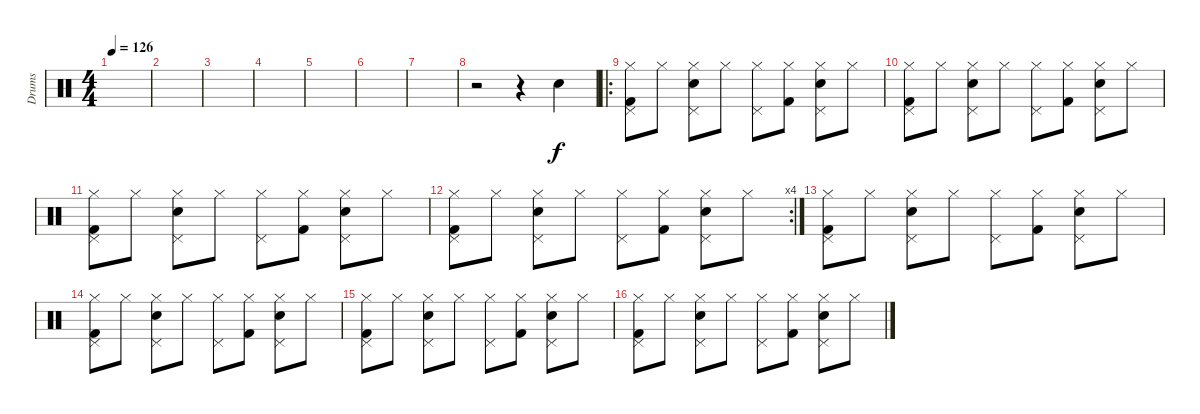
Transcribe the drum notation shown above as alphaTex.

\track ("Drums" "Drums") {instrument percussion}
\staff {score}
\articulation defaults
\ts (4 4)
\tempo 126
\clef neutral
\ks c
|
|
|
|
|
|
|
r.2 r.4 "Snare (hit) 2".4 |
\ro
("Hi-Hat (closed)" "Kick (hit) 2" "Pedal Hi-Hat (hit)").8 "Hi-Hat (closed)".8 ("Hi-Hat (closed)" "Snare (hit) 2" "Pedal Hi-Hat (hit)").8 "Hi-Hat (closed)".8 ("Hi-Hat (closed)" "Pedal Hi-Hat (hit)").8 ("Hi-Hat (closed)" "Kick (hit) 2").8 ("Hi-Hat (closed)" "Snare (hit) 2" "Pedal Hi-Hat (hit)").8 "Hi-Hat (closed)".8 |
("Hi-Hat (closed)" "Kick (hit) 2" "Pedal Hi-Hat (hit)").8 "Hi-Hat (closed)".8 ("Hi-Hat (closed)" "Snare (hit) 2" "Pedal Hi-Hat (hit)").8 "Hi-Hat (closed)".8 ("Hi-Hat (closed)" "Pedal Hi-Hat (hit)").8 ("Hi-Hat (closed)" "Kick (hit) 2").8 ("Hi-Hat (closed)" "Snare (hit) 2" "Pedal Hi-Hat (hit)").8 "Hi-Hat (closed)".8 |
("Hi-Hat (closed)" "Kick (hit) 2" "Pedal Hi-Hat (hit)").8 "Hi-Hat (closed)".8 ("Hi-Hat (closed)" "Snare (hit) 2" "Pedal Hi-Hat (hit)").8 "Hi-Hat (closed)".8 ("Hi-Hat (closed)" "Pedal Hi-Hat (hit)").8 ("Hi-Hat (closed)" "Kick (hit) 2").8 ("Hi-Hat (closed)" "Snare (hit) 2" "Pedal Hi-Hat (hit)").8 "Hi-Hat (closed)".8 |
\rc 4
("Hi-Hat (closed)" "Kick (hit) 2" "Pedal Hi-Hat (hit)").8 "Hi-Hat (closed)".8 ("Hi-Hat (closed)" "Snare (hit) 2" "Pedal Hi-Hat (hit)").8 "Hi-Hat (closed)".8 ("Hi-Hat (closed)" "Pedal Hi-Hat (hit)").8 ("Hi-Hat (closed)" "Kick (hit) 2").8 ("Hi-Hat (closed)" "Snare (hit) 2" "Pedal Hi-Hat (hit)").8 "Hi-Hat (closed)".8 |
("Hi-Hat (closed)" "Kick (hit) 2" "Pedal Hi-Hat (hit)").8 "Hi-Hat (closed)".8 ("Hi-Hat (closed)" "Snare (hit) 2" "Pedal Hi-Hat (hit)").8 "Hi-Hat (closed)".8 ("Hi-Hat (closed)" "Pedal Hi-Hat (hit)").8 ("Hi-Hat (closed)" "Kick (hit) 2").8 ("Hi-Hat (closed)" "Snare (hit) 2" "Pedal Hi-Hat (hit)").8 "Hi-Hat (closed)".8 |
("Hi-Hat (closed)" "Kick (hit) 2" "Pedal Hi-Hat (hit)").8 "Hi-Hat (closed)".8 ("Hi-Hat (closed)" "Snare (hit) 2" "Pedal Hi-Hat (hit)").8 "Hi-Hat (closed)".8 ("Hi-Hat (closed)" "Pedal Hi-Hat (hit)").8 ("Hi-Hat (closed)" "Kick (hit) 2").8 ("Hi-Hat (closed)" "Snare (hit) 2" "Pedal Hi-Hat (hit)").8 "Hi-Hat (closed)".8 |
("Hi-Hat (closed)" "Kick (hit) 2" "Pedal Hi-Hat (hit)").8 "Hi-Hat (closed)".8 ("Hi-Hat (closed)" "Snare (hit) 2" "Pedal Hi-Hat (hit)").8 "Hi-Hat (closed)".8 ("Hi-Hat (closed)" "Pedal Hi-Hat (hit)").8 ("Hi-Hat (closed)" "Kick (hit) 2").8 ("Hi-Hat (closed)" "Snare (hit) 2" "Pedal Hi-Hat (hit)").8 "Hi-Hat (closed)".8 |
("Hi-Hat (closed)" "Kick (hit) 2" "Pedal Hi-Hat (hit)").8 "Hi-Hat (closed)".8 ("Hi-Hat (closed)" "Snare (hit) 2" "Pedal Hi-Hat (hit)").8 "Hi-Hat (closed)".8 ("Hi-Hat (closed)" "Pedal Hi-Hat (hit)").8 ("Hi-Hat (closed)" "Kick (hit) 2").8 ("Hi-Hat (closed)" "Snare (hit) 2" "Pedal Hi-Hat (hit)").8 "Hi-Hat (closed)".8
